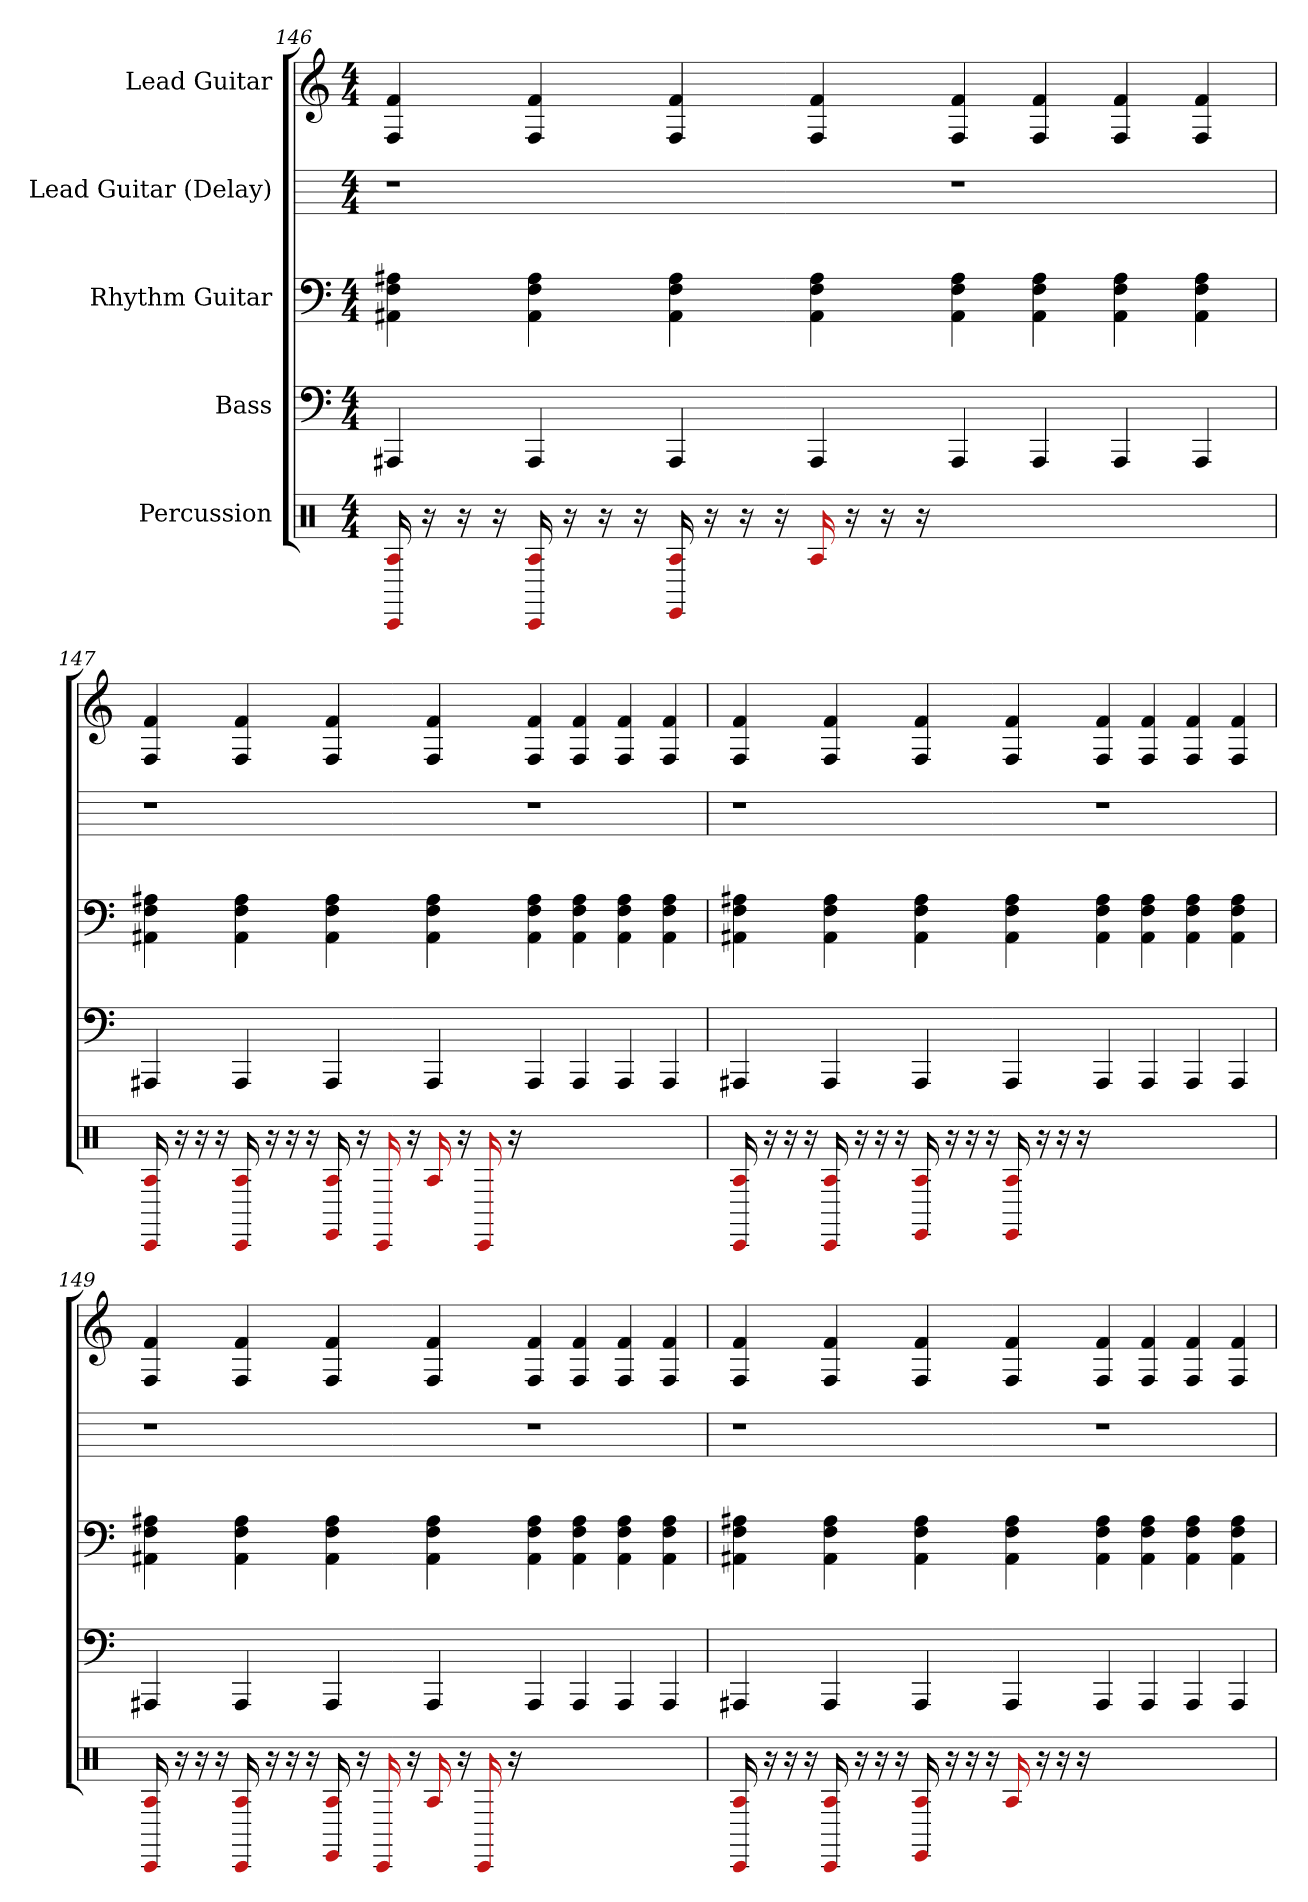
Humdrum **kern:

**kern	**kern	**kern	**kern	**kern
*part5	*part4	*part3	*part2	*part1
*staff5	*staff4	*staff3	*staff2	*staff1
*I"Percussion	*I"Bass	*I"Rhythm Guitar	*I"Lead Guitar (Delay)	*I"Lead Guitar
*clefX	*	*	*	*
*k[]	*k[]	*k[]	*k[]	*k[]
*M4/4	*M4/4	*M4/4	*M4/4	*M4/4
=146	=146	=146	=146	=146
16A 16CC	4AAA#	4A# 4F 4AA#	1r	4f 4F
16r	.	.	.	.
16r	.	.	.	.
16r	.	.	.	.
16A 16CC	4AAA#	4A# 4F 4AA#	.	4f 4F
16r	.	.	.	.
16r	.	.	.	.
16r	.	.	.	.
16A 16EE	4AAA#	4A# 4F 4AA#	.	4f 4F
16r	.	.	.	.
16r	.	.	.	.
16r	.	.	.	.
16A	4AAA#	4A# 4F 4AA#	.	4f 4F
16r	.	.	.	.
16r	.	.	.	.
16r	.	.	.	.
1ryy	4AAA#	4A# 4F 4AA#	1r	4f 4F
.	4AAA#	4A# 4F 4AA#	.	4f 4F
.	4AAA#	4A# 4F 4AA#	.	4f 4F
.	4AAA#	4A# 4F 4AA#	.	4f 4F
=147	=147	=147	=147	=147
16A 16CC	4AAA#	4A# 4F 4AA#	1r	4f 4F
16r	.	.	.	.
16r	.	.	.	.
16r	.	.	.	.
16A 16CC	4AAA#	4A# 4F 4AA#	.	4f 4F
16r	.	.	.	.
16r	.	.	.	.
16r	.	.	.	.
16A 16EE	4AAA#	4A# 4F 4AA#	.	4f 4F
16r	.	.	.	.
16CC	.	.	.	.
16r	.	.	.	.
16A	4AAA#	4A# 4F 4AA#	.	4f 4F
16r	.	.	.	.
16CC	.	.	.	.
16r	.	.	.	.
1ryy	4AAA#	4A# 4F 4AA#	1r	4f 4F
.	4AAA#	4A# 4F 4AA#	.	4f 4F
.	4AAA#	4A# 4F 4AA#	.	4f 4F
.	4AAA#	4A# 4F 4AA#	.	4f 4F
=148	=148	=148	=148	=148
16A 16CC	4AAA#	4A# 4F 4AA#	1r	4f 4F
16r	.	.	.	.
16r	.	.	.	.
16r	.	.	.	.
16A 16CC	4AAA#	4A# 4F 4AA#	.	4f 4F
16r	.	.	.	.
16r	.	.	.	.
16r	.	.	.	.
16A 16EE	4AAA#	4A# 4F 4AA#	.	4f 4F
16r	.	.	.	.
16r	.	.	.	.
16r	.	.	.	.
16A 16EE	4AAA#	4A# 4F 4AA#	.	4f 4F
16r	.	.	.	.
16r	.	.	.	.
16r	.	.	.	.
1ryy	4AAA#	4A# 4F 4AA#	1r	4f 4F
.	4AAA#	4A# 4F 4AA#	.	4f 4F
.	4AAA#	4A# 4F 4AA#	.	4f 4F
.	4AAA#	4A# 4F 4AA#	.	4f 4F
=149	=149	=149	=149	=149
16A 16CC	4AAA#	4A# 4F 4AA#	1r	4f 4F
16r	.	.	.	.
16r	.	.	.	.
16r	.	.	.	.
16A 16CC	4AAA#	4A# 4F 4AA#	.	4f 4F
16r	.	.	.	.
16r	.	.	.	.
16r	.	.	.	.
16A 16EE	4AAA#	4A# 4F 4AA#	.	4f 4F
16r	.	.	.	.
16CC	.	.	.	.
16r	.	.	.	.
16A	4AAA#	4A# 4F 4AA#	.	4f 4F
16r	.	.	.	.
16CC	.	.	.	.
16r	.	.	.	.
1ryy	4AAA#	4A# 4F 4AA#	1r	4f 4F
.	4AAA#	4A# 4F 4AA#	.	4f 4F
.	4AAA#	4A# 4F 4AA#	.	4f 4F
.	4AAA#	4A# 4F 4AA#	.	4f 4F
=150	=150	=150	=150	=150
16A 16CC	4AAA#	4A# 4F 4AA#	1r	4f 4F
16r	.	.	.	.
16r	.	.	.	.
16r	.	.	.	.
16A 16CC	4AAA#	4A# 4F 4AA#	.	4f 4F
16r	.	.	.	.
16r	.	.	.	.
16r	.	.	.	.
16A 16EE	4AAA#	4A# 4F 4AA#	.	4f 4F
16r	.	.	.	.
16r	.	.	.	.
16r	.	.	.	.
16A	4AAA#	4A# 4F 4AA#	.	4f 4F
16r	.	.	.	.
16r	.	.	.	.
16r	.	.	.	.
1ryy	4AAA#	4A# 4F 4AA#	1r	4f 4F
.	4AAA#	4A# 4F 4AA#	.	4f 4F
.	4AAA#	4A# 4F 4AA#	.	4f 4F
.	4AAA#	4A# 4F 4AA#	.	4f 4F
=	=	=	=	=
*-	*-	*-	*-	*-
